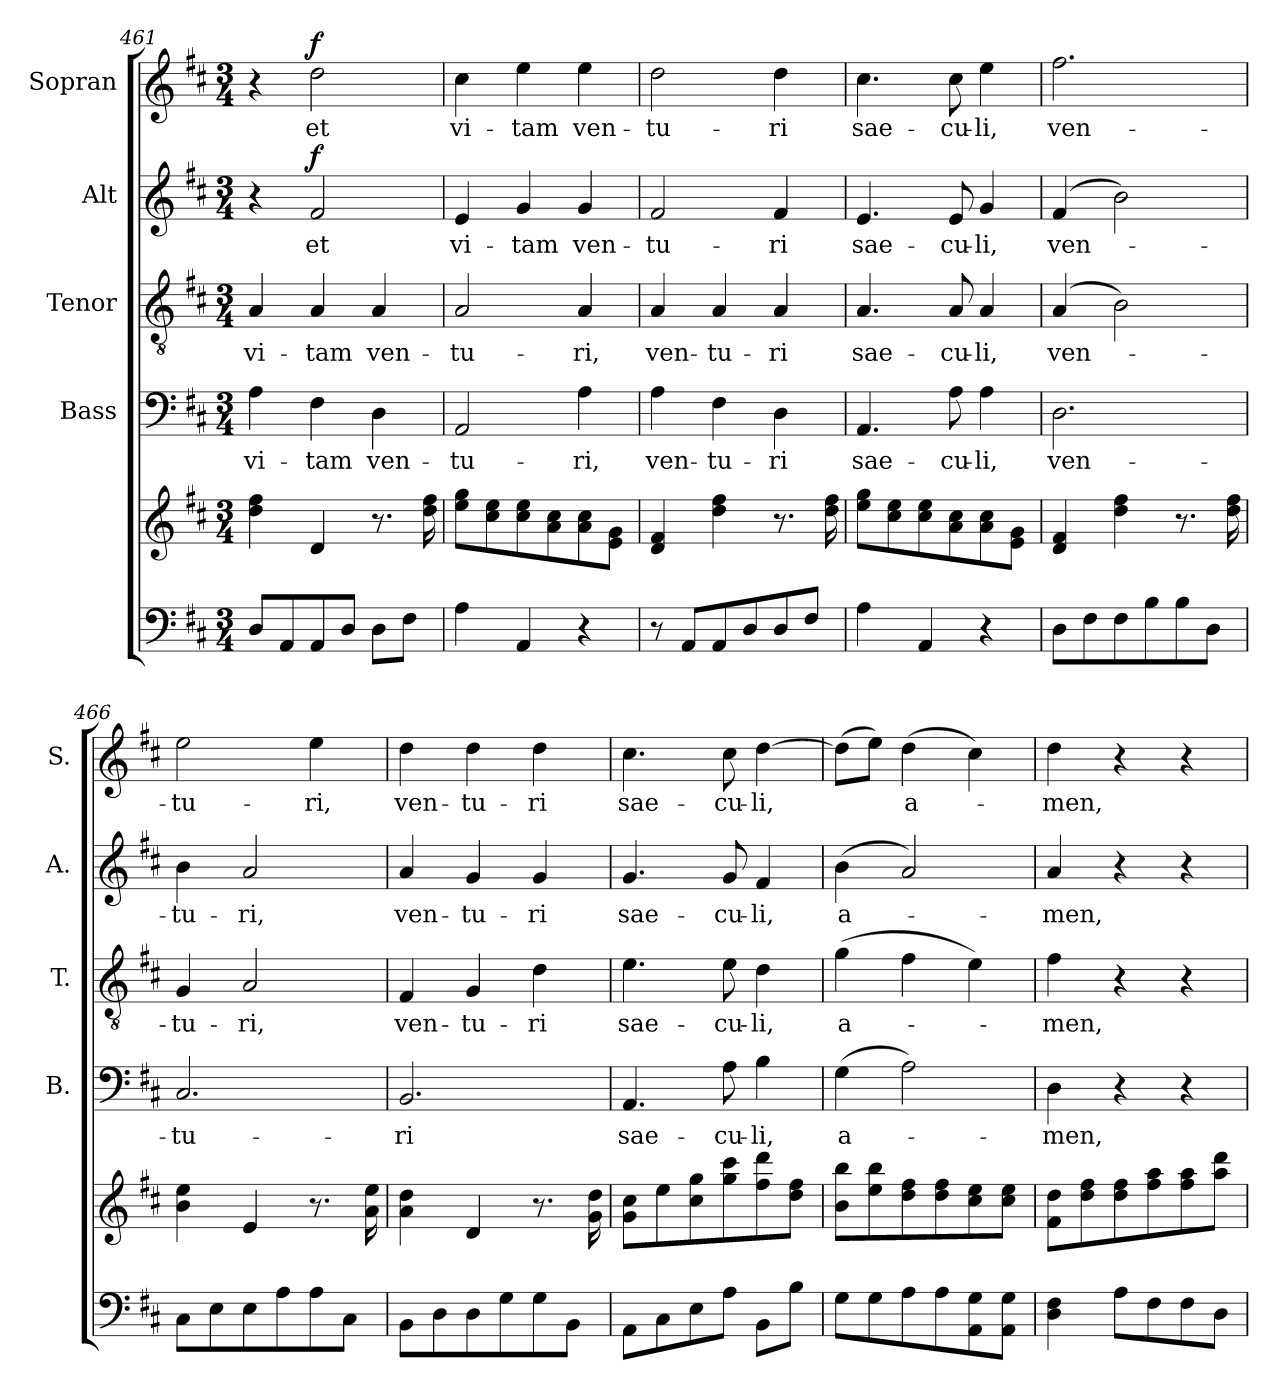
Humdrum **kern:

**kern	**kern	**kern	**text	**kern	**text	**kern	**text	**dynam	**kern	**text	**dynam
*part5	*part5	*part4	*part4	*part3	*part3	*part2	*part2	*part2	*part1	*part1	*part1
*staff6	*staff5	*staff4	*staff4	*staff3	*staff3	*staff2	*staff2	*staff2	*staff1	*staff1	*staff1
*	*	*I"Bass	*	*I"Tenor	*	*I"Alt	*	*	*I"Sopran	*	*
*	*	*I'B.	*	*I'T.	*	*I'A.	*	*	*I'S.	*	*
*clefF4	*clefG2	*clefF4	*	*clefGv2	*	*clefG2	*	*	*clefG2	*	*
*k[f#c#]	*k[f#c#]	*k[f#c#]	*	*k[f#c#]	*	*k[f#c#]	*	*	*k[f#c#]	*	*
*D:	*D:	*D:	*	*D:	*	*D:	*	*	*D:	*	*
*M3/4	*M3/4	*M3/4	*	*M3/4	*	*M3/4	*	*	*M3/4	*	*
=461	=461	=461	=461	=461	=461	=461	=461	=461	=461	=461	=461
!	!	!	!LO:LY:b	!	!LO:LY:b	!	!	!	!	!	!
8D/L	4dd\ 4ff#\	4A\	vi-	4A/	vi-	4r	.	.	4r	.	.
8AA/	.	.	.	.	.	.	.	.	.	.	.
!	!	!	!LO:LY:b	!	!LO:LY:b	!	!LO:LY:b	!LO:DY:a	!	!LO:LY:b	!LO:DY:a
8AA/	4d/	4F#\	-tam	4A/	-tam	2f#/	et	f	2dd\	et	f
8D/J	.	.	.	.	.	.	.	.	.	.	.
!	!	!	!LO:LY:b	!	!LO:LY:b	!	!	!	!	!	!
8D\L	8.r	4D\	ven-	4A/	ven-	.	.	.	.	.	.
8F#\J	.	.	.	.	.	.	.	.	.	.	.
.	16dd\ 16ff#\	.	.	.	.	.	.	.	.	.	.
=462	=462	=462	=462	=462	=462	=462	=462	=462	=462	=462	=462
!	!	!	!LO:LY:b	!	!LO:LY:b	!	!LO:LY:b	!	!	!LO:LY:b	!
4A\	8ee\ 8gg\L	2AA/	-tu-	2A/	-tu-	4e/	vi-	.	4cc#\	vi-	.
.	8cc#\ 8ee\	.	.	.	.	.	.	.	.	.	.
!	!	!	!	!	!	!	!LO:LY:b	!	!	!LO:LY:b	!
4AA/	8cc#\ 8ee\	.	.	.	.	4g/	-tam	.	4ee\	-tam	.
.	8a\ 8cc#\	.	.	.	.	.	.	.	.	.	.
!	!	!	!LO:LY:b	!	!LO:LY:b	!	!LO:LY:b	!	!	!LO:LY:b	!
4r	8a\ 8cc#\	4A\	-ri,	4A/	-ri,	4g/	ven-	.	4ee\	ven-	.
.	8e\ 8g\J	.	.	.	.	.	.	.	.	.	.
!!LO:PB:g=z
=463	=463	=463	=463	=463	=463	=463	=463	=463	=463	=463	=463
!	!	!	!LO:LY:b	!	!LO:LY:b	!	!LO:LY:b	!	!	!LO:LY:b	!
8r	4d/ 4f#/	4A\	ven-	4A/	ven-	2f#/	-tu-	.	2dd\	-tu-	.
8AA/L	.	.	.	.	.	.	.	.	.	.	.
!	!	!	!LO:LY:b	!	!LO:LY:b	!	!	!	!	!	!
8AA/	4dd\ 4ff#\	4F#\	-tu-	4A/	-tu-	.	.	.	.	.	.
8D/	.	.	.	.	.	.	.	.	.	.	.
!	!	!	!LO:LY:b	!	!LO:LY:b	!	!LO:LY:b	!	!	!LO:LY:b	!
8D/	8.r	4D\	-ri	4A/	-ri	4f#/	-ri	.	4dd\	-ri	.
8F#/J	.	.	.	.	.	.	.	.	.	.	.
.	16dd\ 16ff#\	.	.	.	.	.	.	.	.	.	.
=464	=464	=464	=464	=464	=464	=464	=464	=464	=464	=464	=464
!	!	!	!LO:LY:b	!	!LO:LY:b	!	!LO:LY:b	!	!	!LO:LY:b	!
4A\	8ee\ 8gg\L	4.AA/	sae-	4.A/	sae-	4.e/	sae-	.	4.cc#\	sae-	.
.	8cc#\ 8ee\	.	.	.	.	.	.	.	.	.	.
4AA/	8cc#\ 8ee\	.	.	.	.	.	.	.	.	.	.
!	!	!	!LO:LY:b	!	!LO:LY:b	!	!LO:LY:b	!	!	!LO:LY:b	!
.	8a\ 8cc#\	8A\	-cu-	8A/	-cu-	8e/	-cu-	.	8cc#\	-cu-	.
!	!	!	!LO:LY:b	!	!LO:LY:b	!	!LO:LY:b	!	!	!LO:LY:b	!
4r	8a\ 8cc#\	4A\	-li,	4A/	-li,	4g/	-li,	.	4ee\	-li,	.
.	8e\ 8g\J	.	.	.	.	.	.	.	.	.	.
=465	=465	=465	=465	=465	=465	=465	=465	=465	=465	=465	=465
!	!	!	!LO:LY:b	!	!LO:LY:b	!	!LO:LY:b	!	!	!LO:LY:b	!
8D\L	4d/ 4f#/	2.D\	ven-	(4A/	ven-	(4f#/	ven-	.	2.ff#\	ven-	.
8F#\	.	.	.	.	.	.	.	.	.	.	.
8F#\	4dd\ 4ff#\	.	.	2B\)	.	2b\)	.	.	.	.	.
8B\	.	.	.	.	.	.	.	.	.	.	.
8B\	8.r	.	.	.	.	.	.	.	.	.	.
8D\J	.	.	.	.	.	.	.	.	.	.	.
.	16dd\ 16ff#\	.	.	.	.	.	.	.	.	.	.
=466	=466	=466	=466	=466	=466	=466	=466	=466	=466	=466	=466
!	!	!	!LO:LY:b	!	!LO:LY:b	!	!LO:LY:b	!	!	!LO:LY:b	!
8C#\L	4b\ 4ee\	2.C#/	-tu-	4G/	-tu-	4b\	-tu-	.	2ee\	-tu-	.
8E\	.	.	.	.	.	.	.	.	.	.	.
!	!	!	!	!	!LO:LY:b	!	!LO:LY:b	!	!	!	!
8E\	4e/	.	.	2A/	-ri,	2a/	-ri,	.	.	.	.
8A\	.	.	.	.	.	.	.	.	.	.	.
!	!	!	!	!	!	!	!	!	!	!LO:LY:b	!
8A\	8.r	.	.	.	.	.	.	.	4ee\	-ri,	.
8C#\J	.	.	.	.	.	.	.	.	.	.	.
.	16a\ 16ee\	.	.	.	.	.	.	.	.	.	.
=467	=467	=467	=467	=467	=467	=467	=467	=467	=467	=467	=467
!	!	!	!LO:LY:b	!	!LO:LY:b	!	!LO:LY:b	!	!	!LO:LY:b	!
8BB\L	4a\ 4dd\	2.BB/	-ri	4F#/	ven-	4a/	ven-	.	4dd\	ven-	.
8D\	.	.	.	.	.	.	.	.	.	.	.
!	!	!	!	!	!LO:LY:b	!	!LO:LY:b	!	!	!LO:LY:b	!
8D\	4d/	.	.	4G/	-tu-	4g/	-tu-	.	4dd\	-tu-	.
8G\	.	.	.	.	.	.	.	.	.	.	.
!	!	!	!	!	!LO:LY:b	!	!LO:LY:b	!	!	!LO:LY:b	!
8G\	8.r	.	.	4d\	-ri	4g/	-ri	.	4dd\	-ri	.
8BB\J	.	.	.	.	.	.	.	.	.	.	.
.	16g\ 16dd\	.	.	.	.	.	.	.	.	.	.
=468	=468	=468	=468	=468	=468	=468	=468	=468	=468	=468	=468
!	!	!	!LO:LY:b	!	!LO:LY:b	!	!LO:LY:b	!	!	!LO:LY:b	!
8AA\L	8g\ 8cc#\L	4.AA/	sae-	4.e\	sae-	4.g/	sae-	.	4.cc#\	sae-	.
8C#\	8ee\	.	.	.	.	.	.	.	.	.	.
8E\	8cc#\ 8gg\	.	.	.	.	.	.	.	.	.	.
!	!	!	!LO:LY:b	!	!LO:LY:b	!	!LO:LY:b	!	!	!LO:LY:b	!
8A\J	8gg\ 8ccc#\	8A\	-cu-	8e\	-cu-	8g/	-cu-	.	8cc#\	-cu-	.
!	!	!	!LO:LY:b	!	!LO:LY:b	!	!LO:LY:b	!	!	!LO:LY:b	!
8BB\L	8ff#\ 8ddd\	4B\	-li,	4d\	-li,	4f#/	-li,	.	[4dd\	-li,	.
8B\J	8dd\ 8ff#\J	.	.	.	.	.	.	.	.	.	.
!!LO:LB:g=z
=469	=469	=469	=469	=469	=469	=469	=469	=469	=469	=469	=469
!	!	!	!LO:LY:b	!	!LO:LY:b	!	!LO:LY:b	!	!	!	!
8G\L	8b\ 8bb\L	(>4G\	a-	(>4g\	a-	(>4b\	a-	.	(>8dd\L]	.	.
8G\	8ee\ 8bb\	.	.	.	.	.	.	.	8ee\J)	.	.
!	!	!	!	!	!	!	!	!	!	!LO:LY:b	!
8A\	8dd\ 8ff#\	2A\)	.	4f#\	.	2a/)	.	.	(>4dd\	a-	.
8A\	8dd\ 8ff#\	.	.	.	.	.	.	.	.	.	.
8AA\ 8G\	8cc#\ 8ee\	.	.	4e\)	.	.	.	.	4cc#\)	.	.
8AA\ 8G\J	8cc#\ 8ee\J	.	.	.	.	.	.	.	.	.	.
=470	=470	=470	=470	=470	=470	=470	=470	=470	=470	=470	=470
!	!	!	!LO:LY:b	!	!LO:LY:b	!	!LO:LY:b	!	!	!LO:LY:b	!
4D\ 4F#\	8f#\ 8dd\L	4D\	-men,	4f#\	-men,	4a/	-men,	.	4dd\	-men,	.
.	8dd\ 8ff#\	.	.	.	.	.	.	.	.	.	.
8A\L	8dd\ 8ff#\	4r	.	4r	.	4r	.	.	4r	.	.
8F#\	8ff#\ 8aa\	.	.	.	.	.	.	.	.	.	.
8F#\	8ff#\ 8aa\	4r	.	4r	.	4r	.	.	4r	.	.
8D\J	8aa\ 8ddd\J	.	.	.	.	.	.	.	.	.	.
=	=	=	=	=	=	=	=	=	=	=	=
*-	*-	*-	*-	*-	*-	*-	*-	*-	*-	*-	*-
